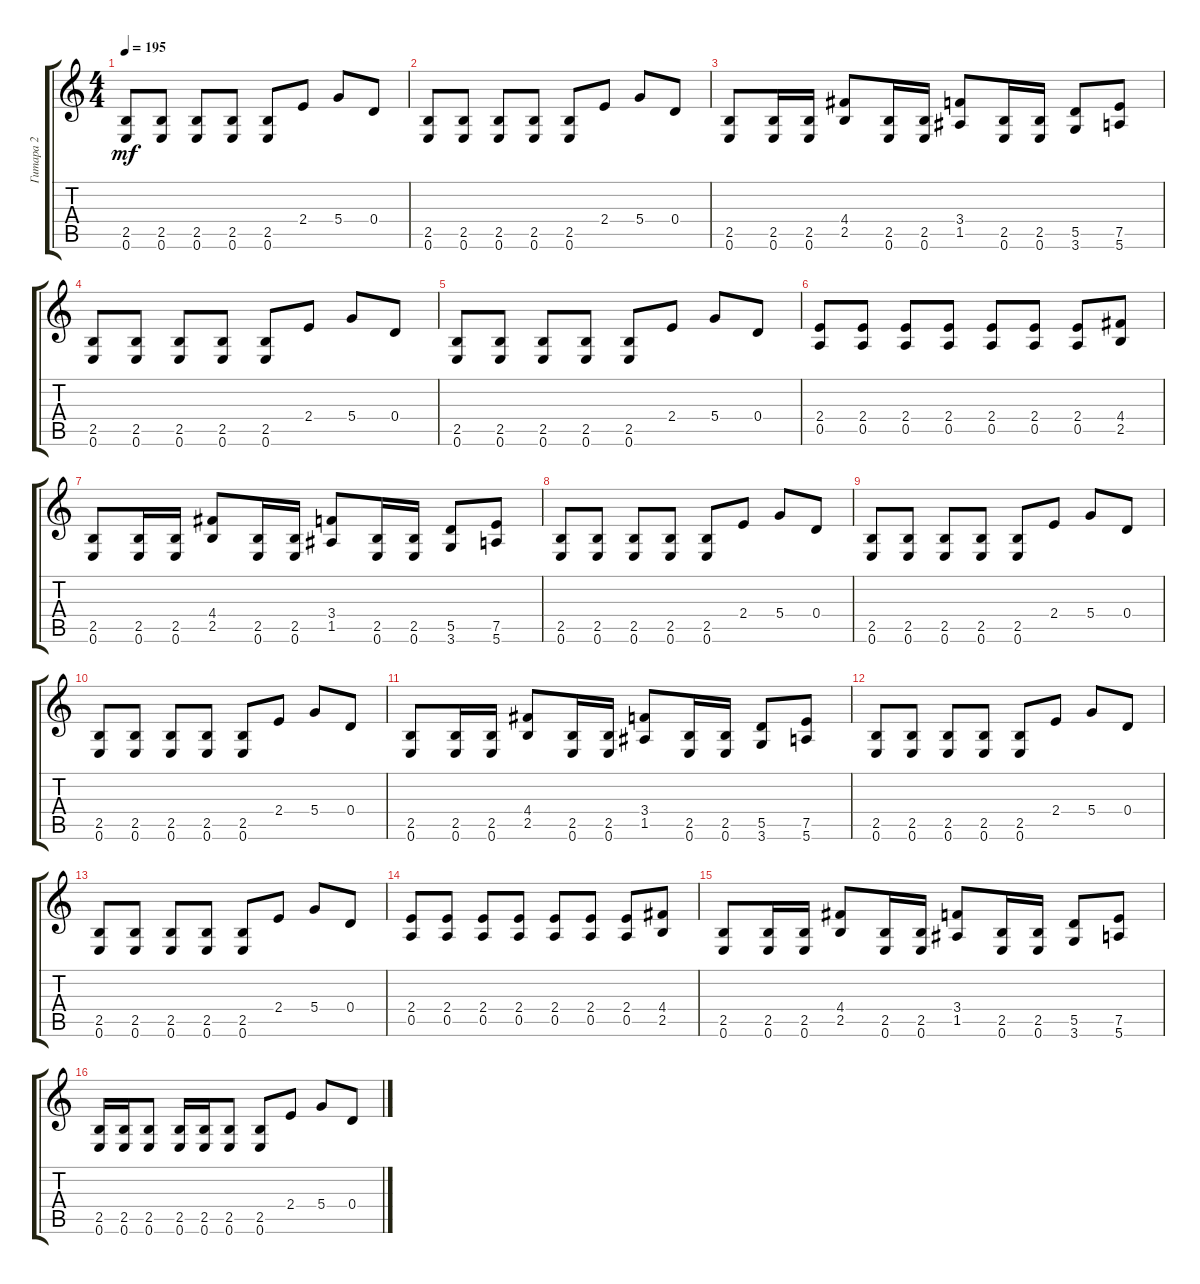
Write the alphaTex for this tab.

\track ("Гитара 2" "Гитара 2") {instrument distortionguitar}
\staff {score tabs}
\tuning (E4 B3 G3 D3 A2 E2) {hide}
\ts (4 4)
\tempo 195
\clef g2
\ks c
(2.5 0.6).8{dy mf} (2.5 0.6).8 (2.5 0.6).8 (2.5 0.6).8 (2.5 0.6).8 2.4.8 5.4.8 0.4.8 |
(2.5 0.6).8 (2.5 0.6).8 (2.5 0.6).8 (2.5 0.6).8 (2.5 0.6).8 2.4.8 5.4.8 0.4.8 |
(2.5 0.6).8 (2.5 0.6).16 (2.5 0.6).16 (4.4 2.5).8 (2.5 0.6).16 (2.5 0.6).16 (3.4 1.5).8 (2.5 0.6).16 (2.5 0.6).16 (5.5 3.6).8 (7.5 5.6).8 |
(2.5 0.6).8 (2.5 0.6).8 (2.5 0.6).8 (2.5 0.6).8 (2.5 0.6).8 2.4.8 5.4.8 0.4.8 |
(2.5 0.6).8 (2.5 0.6).8 (2.5 0.6).8 (2.5 0.6).8 (2.5 0.6).8 2.4.8 5.4.8 0.4.8 |
(2.4 0.5).8 (2.4 0.5).8 (2.4 0.5).8 (2.4 0.5).8 (2.4 0.5).8 (2.4 0.5).8 (2.4 0.5).8 (4.4 2.5).8 |
(2.5 0.6).8 (2.5 0.6).16 (2.5 0.6).16 (4.4 2.5).8 (2.5 0.6).16 (2.5 0.6).16 (3.4 1.5).8 (2.5 0.6).16 (2.5 0.6).16 (5.5 3.6).8 (7.5 5.6).8 |
(2.5 0.6).8 (2.5 0.6).8 (2.5 0.6).8 (2.5 0.6).8 (2.5 0.6).8 2.4.8 5.4.8 0.4.8 |
(2.5 0.6).8 (2.5 0.6).8 (2.5 0.6).8 (2.5 0.6).8 (2.5 0.6).8 2.4.8 5.4.8 0.4.8 |
(2.5 0.6).8 (2.5 0.6).8 (2.5 0.6).8 (2.5 0.6).8 (2.5 0.6).8 2.4.8 5.4.8 0.4.8 |
(2.5 0.6).8 (2.5 0.6).16 (2.5 0.6).16 (4.4 2.5).8 (2.5 0.6).16 (2.5 0.6).16 (3.4 1.5).8 (2.5 0.6).16 (2.5 0.6).16 (5.5 3.6).8 (7.5 5.6).8 |
(2.5 0.6).8 (2.5 0.6).8 (2.5 0.6).8 (2.5 0.6).8 (2.5 0.6).8 2.4.8 5.4.8 0.4.8 |
(2.5 0.6).8 (2.5 0.6).8 (2.5 0.6).8 (2.5 0.6).8 (2.5 0.6).8 2.4.8 5.4.8 0.4.8 |
(2.4 0.5).8 (2.4 0.5).8 (2.4 0.5).8 (2.4 0.5).8 (2.4 0.5).8 (2.4 0.5).8 (2.4 0.5).8 (4.4 2.5).8 |
(2.5 0.6).8 (2.5 0.6).16 (2.5 0.6).16 (4.4 2.5).8 (2.5 0.6).16 (2.5 0.6).16 (3.4 1.5).8 (2.5 0.6).16 (2.5 0.6).16 (5.5 3.6).8 (7.5 5.6).8 |
(2.5 0.6).16 (2.5 0.6).16 (2.5 0.6).8 (2.5 0.6).16 (2.5 0.6).16 (2.5 0.6).8 (2.5 0.6).8 2.4.8 5.4.8 0.4.8
